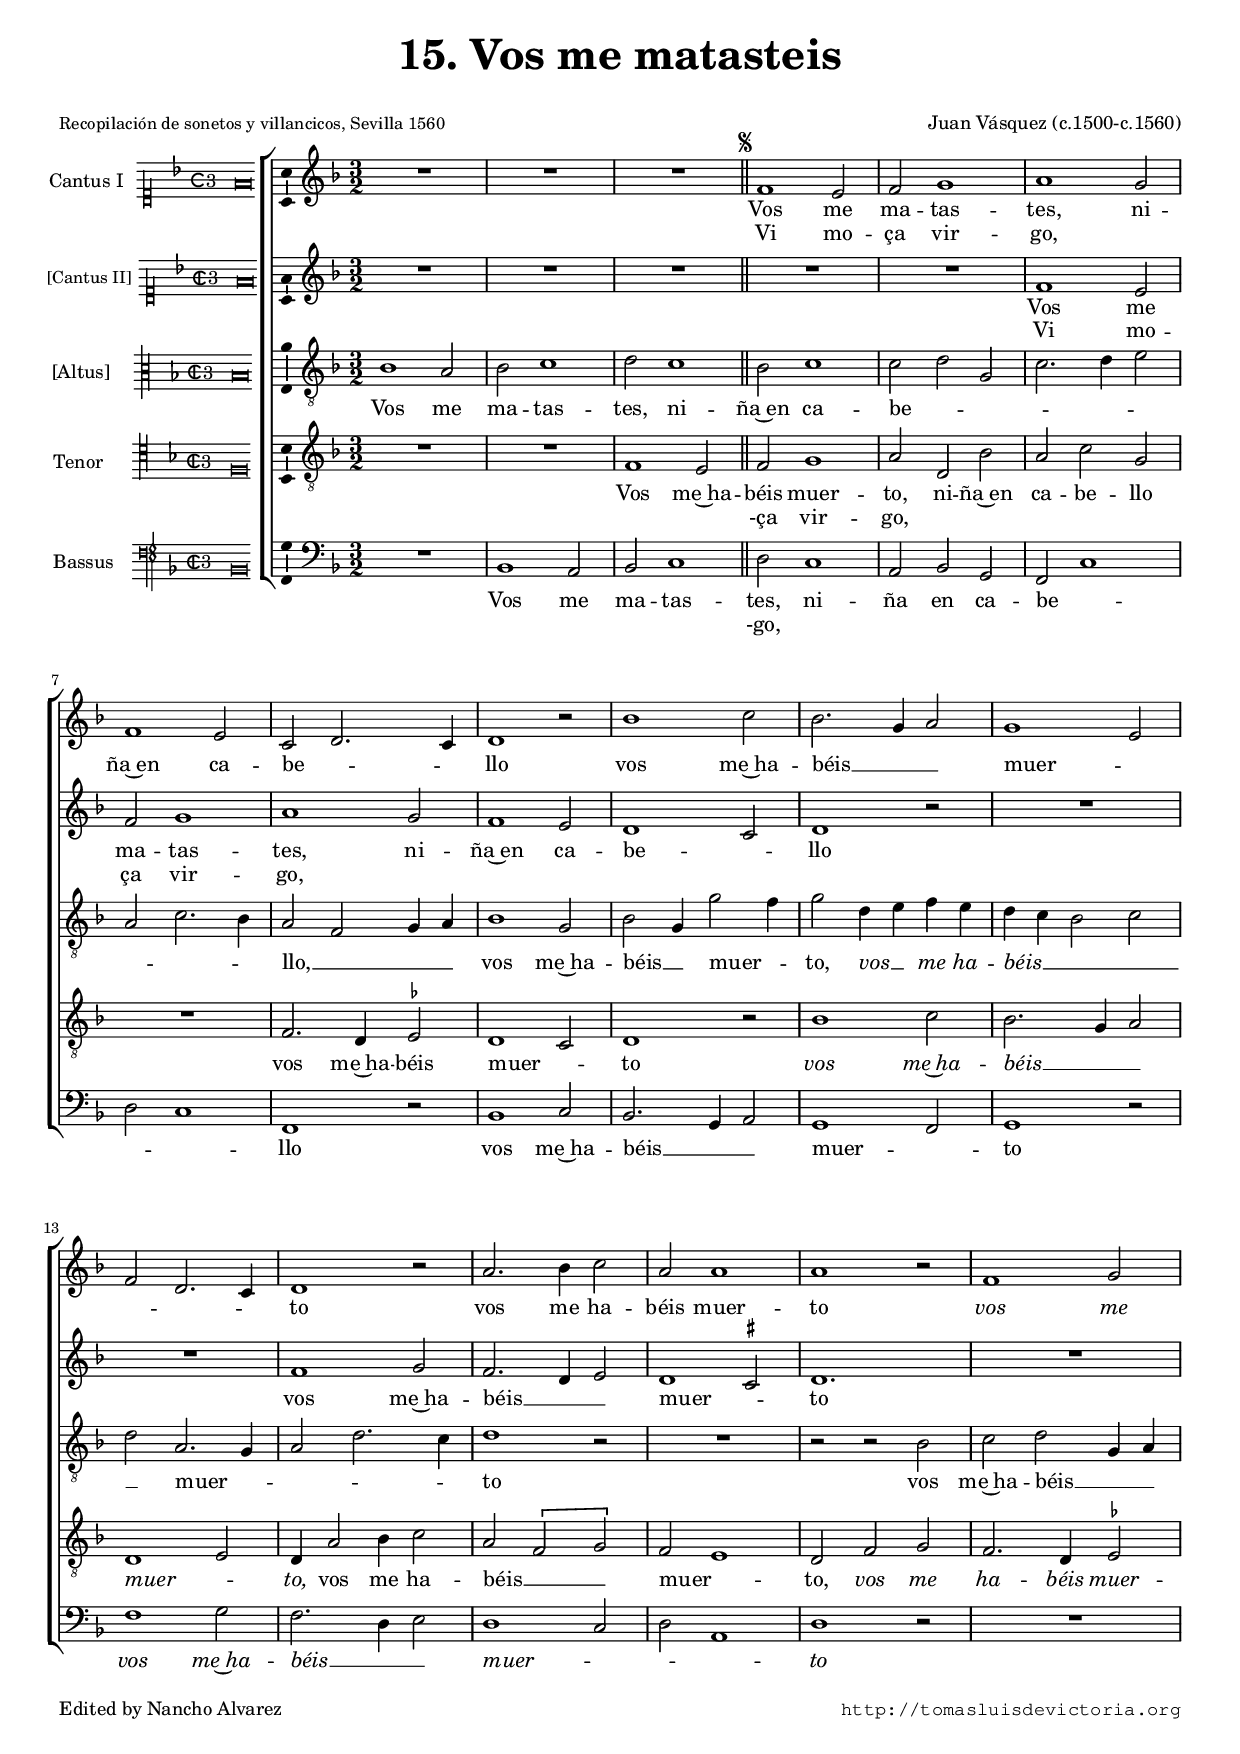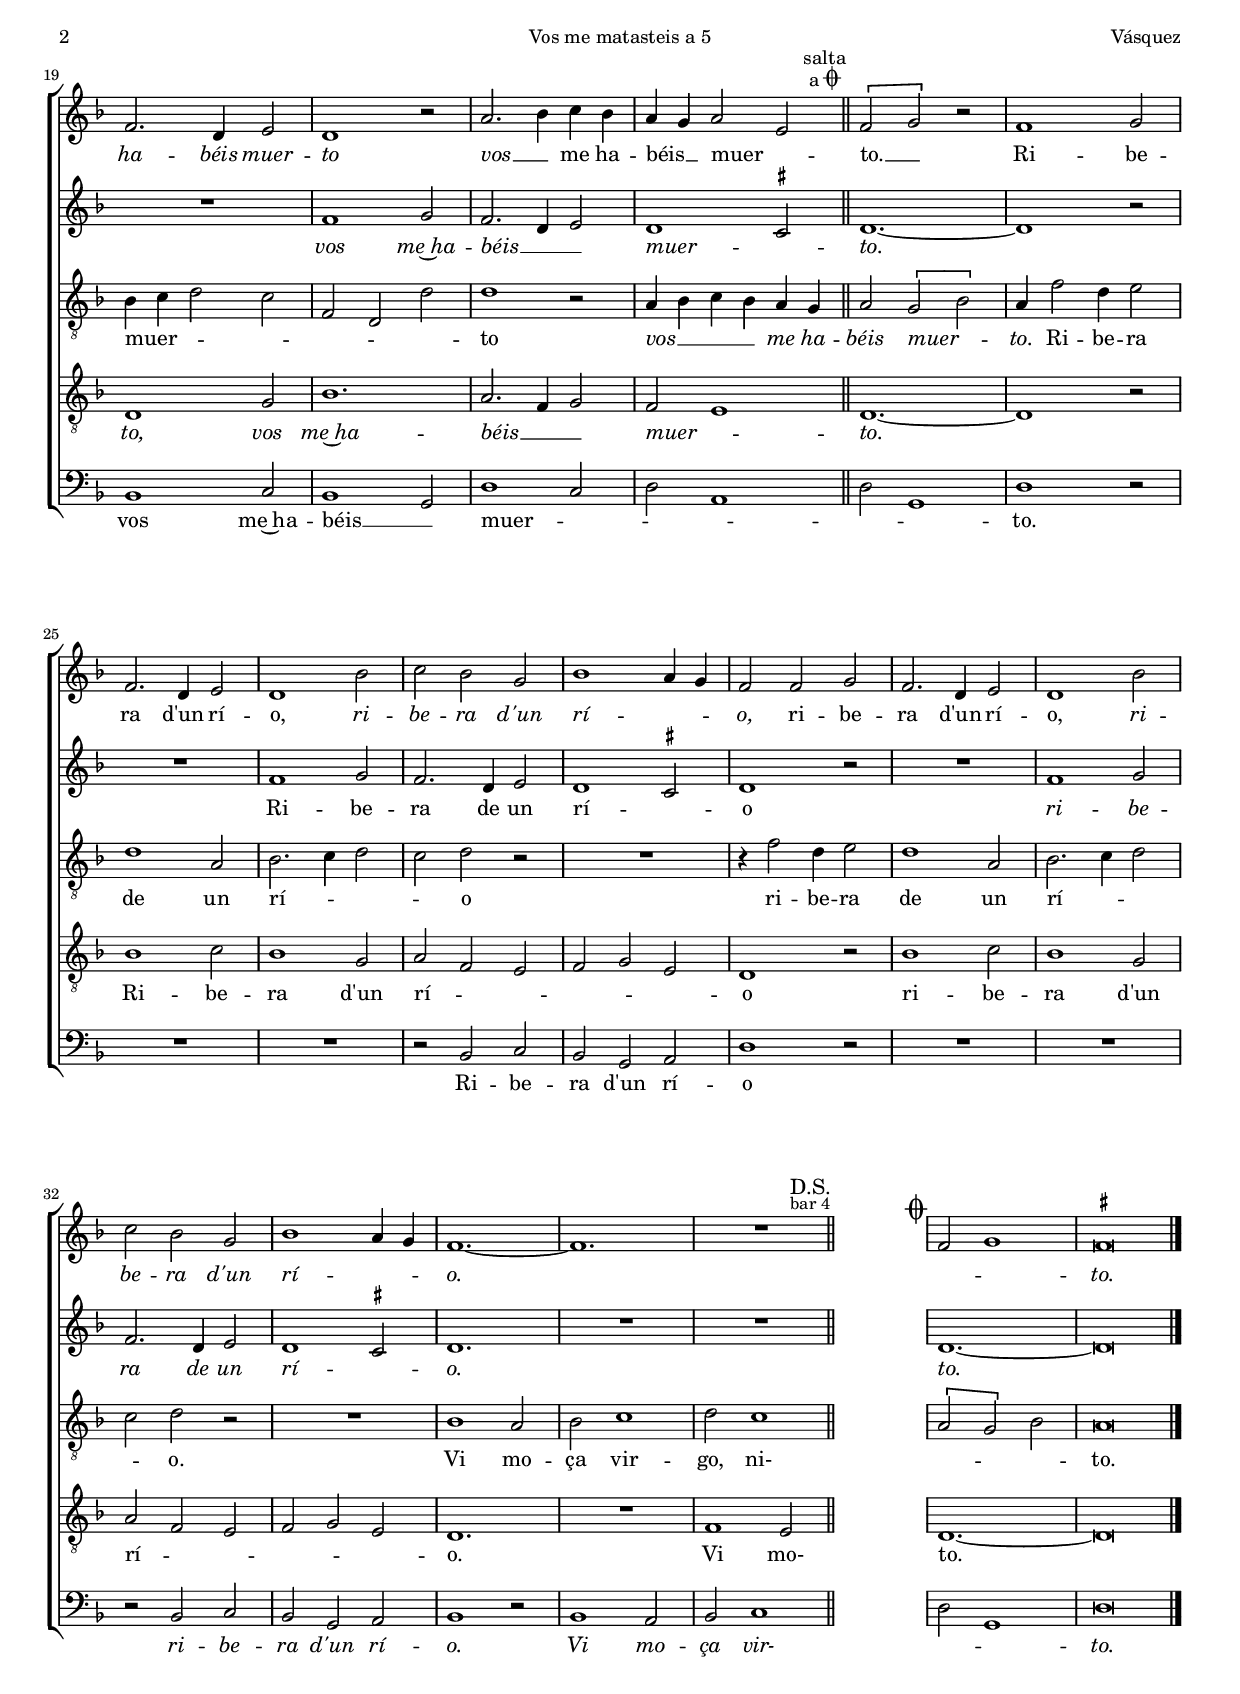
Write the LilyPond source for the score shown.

\version "2.18.0"

#(set-default-paper-size "a4")
#(set-global-staff-size 16.4)
#(ly:set-option 'point-and-click #f)
%mobile -s14.0 -i3.2

italicas=\override LyricText.font-shape = #'italic
rectas=\override LyricText.font-shape = #'upright
ss=\once \set suggestAccidentals = ##t
incipitwidth = 20
mtempo={\tempo 4 = 200}

htitle="Vos me matasteis a 5"
hcomposer="Vásquez"

\header {
	title=\markup{\fontsize #3 "15. Vos me matasteis"}
	subtitle=" "
	%subsubtitle=\markup{\null \vspace #1 }
	composer="Juan Vásquez (c.1500-c.1560)"
        pdfauthor=\composer
	%opus="(-)"
	poet=\markup{\smaller "Recopilación de sonetos y villancicos, Sevilla 1560"} 
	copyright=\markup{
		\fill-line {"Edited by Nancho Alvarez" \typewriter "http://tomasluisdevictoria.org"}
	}
%	tagline=""
}

global={\key f \major \time 3/2
        \skip 1*3/2*3
        \bar "||"
        \mark \markup{\fontsize #-4 \musicglyph #"scripts.segno" }
        \skip 1*3/2*19
        \override Score.RehearsalMark.break-visibility=#begin-of-line-invisible
        \override Score.RehearsalMark.self-alignment-X=#right
        \mark \markup{\fontsize #-2 \center-column{"salta" \line{\raise #-1 "a" \musicglyph #"scripts.coda"}}}
	\bar "||"
	\skip 1*3/2*14
	\bar "||"
	\mark \markup{\smaller \column{"D.S." \fontsize #-2 "bar 4"}}
        \stopStaff
        \skip 1*3/2 
        \startStaff
        \mark \markup{\musicglyph #"scripts.coda" }
        \skip 1*3/2*2
        \bar "|."
}


cantus=\relative c'{
	R1*3/2*2
	R1*3/2
	f1 e2
	f2 g1
	a1 g2
	f1 e2
	c d2. c4
	d1 r2
	bes'1 c2
	bes2. g4 a2
	g1 e2
	f2 d2. c4
	d1 r2
	a'2. bes4 c2
	a a1
	a r2
	f1 g2
	f2. d4 e2 % \ss ees ?
	d1 r2
	a'2. bes4 c bes
	a g a2 e
	\[f2 g\] r
	f1 g2
	f2. d4 e2 % \ss ees ?
	d1 bes'2
	c bes g
	bes1 a4 g
	f2 f g
	f2. d4 e2 % \ss ees2 ?
	d1 bes'2
	c bes g
	bes1 a4 g
	f1. ~
	f
	R1*3/2
	s1*3/2
	f2 g1
	\ss fis\breve*3/4
}

cantusdos=\relative c'{
	R1*3/2*5
	f1 e2
	f g1
	a g2
	f1 e2
	d1 c2
	d1 r2
	R1*3/2*2
	f1 g2
	f2. d4 e2 % \ss ees2 ?
	d1 \ss cis2
	d1.
	R1*3/2*2
	f1 g2
	f2. d4 e2 % \ss ees2 ?
	d1 \ss cis2
	d1. ~
	d1 r2
	R1*3/2
	f1 g2
	f2. d4 e2
	d1 \ss cis2
	d1 r2
	R1*3/2
	f1 g2
	f2. d4 e2
	d1 \ss cis2
	d1.
	R1*3/2*2
	s1*3/2
	d1. ~
	d\breve*3/4
}

altus=\relative c'{
	bes1 a2
	bes c1
	d2 c1
	bes2 c1
	c2 d g,
	c2. d4 e2
	a,2 c2. bes4
	a2 f g4 a
	bes1 g2
	bes2 g4 g'2 f4
	g2 d4 e f e
	d c bes2 c
	d a2. g4
	a2 d2. c4
	d1 r2
	R1*3/2
	r2 r2 bes
	c d g,4 a
	bes c d2 c
	f, d d'
	d1 r2
	a4 bes c bes a g
	a2 \[g bes\]
	a4 f'2 d4 e2 % \ss ees2 ?
	d1 a2
	bes2. c4 d2
	c d r
	R1*3/2
	r4 f2 d4 e2 % \ss ees2 ?
	d1 a2
	bes2. c4 d2
	c d r
	R1*3/2
	bes1 a2
	bes c1
	d2 c1
	s1*3/2
	\[a2 g\] bes
	a\breve*3/4
}

tenor=\relative c{
	R1*3/2*2
	f1 e2
	f g1
	a2 d, bes'
	a c g
	R1*3/2
	f2. d4 \ss ees2
	d1 c2
	d1 r2
	bes'1 c2
	bes2. g4 a2
	d,1 e2 % \ss ees2 ?
	d4 a'2 bes4 c2
	a \[f g\]
	f2 e1
	d2 f g
	f2. d4 \ss ees2
	d1 g2
	bes1.
	a2. f4 g2
	f e1
	d1. ~
	d1 r2
	bes'1 c2
	bes1 g2
	a f e
	f g e
	d1 r2
	bes'1 c2
	bes1 g2
	a f e
	f g e
	d1.
	R1*3/2
	f1 e2
	s1*3/2
	d1. ~
	d\breve*3/4
}

bassus=\relative c{
	R1*3/2
	bes1 a2
	bes c1
	d2 c1
	a2 bes g
	f2 c'1
	d2 c1
	f,1 r2
	bes1 c2
	bes2. g4 a2
	g1 f2
	g1 r2
	f'1 g2
	f2. d4 e2 % \ss ees2 ?
	d1 c2
	d a1
	d1 r2
	R1*3/2
	bes1 c2
	bes1 g2
	d'1 c2
	d2 a1
	d2 g,1
	d'1 r2
	R1*3/2*2
	r2 bes c
	bes g a
	d1 r2
	R1*3/2*2
	r2 bes c
	bes g a
	bes1 r2
	bes1 a2
	bes2 c1
	s1*3/2
	d2 g,1
	d'\breve*3/4
}

textocantus=\lyricmode{
Vos me ma -- tas -- tes,
ni -- ña~en ca -- be -- _ _ llo
vos me~ha -- béis __ _ _ muer -- _ _ _ _ to
vos me ha -- béis muer -- to
\italicas
vos me ha -- béis muer -- to
vos __ _
\rectas
me ha -- béis __ _ muer -- _ to. __ _
Ri -- be -- ra d'un rí -- o,
\italicas
ri -- be -- ra d'un rí -- _ _ o,
\rectas
ri -- be -- ra d'un rí -- o,
\italicas
ri -- be -- ra d'un rí -- _ _ o.
"  " -- _ to.
}

textocantusdos=\lyricmode{
Vos me ma -- tas -- tes,
ni -- ña~en ca -- be -- _ llo
vos me~ha -- béis __ _ _ muer -- _ to
\italicas
vos me~ha -- béis __ _ _ muer -- _ to.
\rectas
Ri -- be -- ra de un rí -- _ o
\italicas
ri -- be -- ra de un rí -- _ o.
to.
}

textoaltus=\lyricmode{
Vos me ma -- tas -- tes,
ni -- ña~en ca -- be -- _ _ _ _ _ _ _ _ llo, __ _ _ _ 
vos me~ha -- béis __ _ muer -- _ to,
\italicas
vos __ _ me ha -- béis __ _ _ _ _
\rectas
muer -- _ _ _ _ to
vos me~ha -- béis __ _ _ muer -- _ _ _ _ _ _ to
\italicas
vos __ _ _ _ me ha -- béis muer -- _ to.
\rectas
Ri -- be -- ra
de un rí -- _ _ _ o % d'un _ ri -- _ _ o _
ri -- be -- ra de un rí -- _ _ _ o. % d'un _ ri -- _ _ o _ 
Vi mo -- ça vir -- go, ni-
"  " -- _ _ to.
}

textotenor=\lyricmode{
Vos me~ha -- béis muer -- to,
ni -- ña~en ca -- be -- llo
vos me~ha -- béis muer -- _ to
\italicas
vos me~ha -- béis __ _ _ muer -- _ to,
\rectas
vos me ha -- béis __ _ _ muer -- _ to,
\italicas
vos me ha -- béis muer -- to,
vos me~ha -- béis __ _ _ muer -- _ to.
\rectas
Ri -- be -- ra d'un rí -- _ _ _ _ _ o
ri -- be -- ra d'un rí -- _ _ _ _ _ o.
Vi mo-
to.
}

textobassus=\lyricmode{
Vos me ma -- tas -- tes,
ni -- ña en ca -- be -- _ _ _ llo
vos me~ha -- béis __ _ _ muer -- _ to
\italicas
vos me~ha -- béis __ _ _ muer -- _ _ _ to
\rectas
vos me~ha -- béis __ _ muer -- _ _ _ _ _ to.
Ri -- be -- ra d'un rí -- o
\italicas
ri -- be -- ra d'un rí -- o.
Vi mo -- ça vir-
"  " -- _ to.
}

textocantusb=\lyricmode{
Vi mo -- ça vir -- go,
}

textocantusdosb=\lyricmode{
Vi mo -- ça vir -- go,
}

textoaltusb=\lyricmode{

}

textotenorb=\lyricmode{
_ _ -ça vir -- go,
}

textobassusb=\lyricmode{
_ _ _ _ -go,
}



incipitcantus=\markup{
	\score{
		{ 
		\set Staff.instrumentName="Cantus I  "
		\override NoteHead.style = #'neomensural
		\override Staff.TimeSignature.style = #'neomensural
		\cadenzaOn 
		\clef "petrucci-c1"
		\key f \major
		\time 4/4
                \override TextScript.extra-offset=#'(-2 . -3.35)
                s\breve^\markup{"3"} f'\breve
		} 

	\layout { line-width=\incipitwidth indent = 0 }
	}
}

incipitcantusdos=\markup{
	\score{
		{ 
		\set Staff.instrumentName=\markup{\smaller "[Cantus II] "} % Alto
		\override NoteHead.style = #'neomensural
		\override Staff.TimeSignature.style = #'neomensural
		\cadenzaOn 
		\clef "petrucci-c1"
		\key f \major
		\time 2/2
                \override TextScript.extra-offset=#'(-2 . -3.35)
                s\breve^\markup{"3"} f'\breve
		} 

	\layout { line-width=\incipitwidth indent = 0 }
	}
}

incipitaltus=\markup{
	\score{
		{ 
		\set Staff.instrumentName="[Altus]    " % Quinta parte
		\override NoteHead.style = #'neomensural 
		\override Staff.TimeSignature.style = #'neomensural
		\cadenzaOn 
		\clef "petrucci-c3"
		\key f \major
		\time 2/2
                \override TextScript.extra-offset=#'(-2 . -3.35)
                s\breve^\markup{"3"} bes\breve
		} 
	\layout { line-width=\incipitwidth indent = 0 }
	}
}

incipittenor=\markup{
	\score{
		{ 
		\set Staff.instrumentName="Tenor     "
		\override NoteHead.style = #'neomensural 
		\override Staff.TimeSignature.style = #'neomensural
		\cadenzaOn 
		\clef "petrucci-c4"
		\key f \major
		\time 2/2
                \override TextScript.extra-offset=#'(-2 . -3.35)
                s\breve^\markup{"3"} f\breve
		} 
	\layout { line-width=\incipitwidth indent=0 }
	}
}

incipitbassus=\markup{
	\score{
		{ 
		\set Staff.instrumentName="Bassus   "
		\override NoteHead.style = #'neomensural
		\override Staff.TimeSignature.style = #'neomensural
		\cadenzaOn 
		\clef "petrucci-f4"
		\key f \major
		\time 2/2
		\override TextScript.extra-offset=#'(-2 . -3.35)
                s\breve^\markup{"3"} bes,\breve
		} 
	\layout { line-width=\incipitwidth indent = 0 }
	}
}

%\layout {
%       \context {\Voice
%               \remove Ligature_bracket_engraver
%               \consists Mensural_ligature_engraver
%       }
%       line-width=\incipitwidth
%       indent = 0
%}

\score {\transpose c' c'{
\new ChoirStaff<<

	\new Staff <<\global
	\new Voice="v1" {
		\set Staff.instrumentName=\incipitcantus
		\clef "treble"
		\cantus }
	\new Lyrics \lyricsto "v1" {\textocantus }
	\new Lyrics \lyricsto "v1" {\textocantusb }
	>>
	
	\new Staff <<\global
	\new Voice="v5" {
		\set Staff.instrumentName=\incipitcantusdos
		\clef "treble"
		\cantusdos }
	\new Lyrics \lyricsto "v5" {\textocantusdos }
	\new Lyrics \lyricsto "v5" {\textocantusdosb }
	>>

	\new Staff <<\global
	\new Voice="v2" {
		\set Staff.instrumentName=\incipitaltus
		\clef "G_8"
		\altus }
	\new Lyrics \lyricsto "v2" {\textoaltus }
	%\new Lyrics \lyricsto "v2" {\textoaltusb }
	>>
	
	\new Staff <<\global
	\new Voice="v3" {
		\set Staff.instrumentName=\incipittenor
		\clef "G_8"
		\tenor }
	\new Lyrics \lyricsto "v3" {\textotenor }
	\new Lyrics \lyricsto "v3" {\textotenorb }
	>>

	\new Staff <<\global
	\new Voice="v4" {
		\set Staff.instrumentName=\incipitbassus
		\clef "bass"
		\bassus }
	\new Lyrics \lyricsto "v4" {\textobassus }
	\new Lyrics \lyricsto "v4" {\textobassusb }
	>>
	
>>

	} % transpose

\layout{ 
	\context {\Lyrics 
		\override VerticalAxisGroup.staff-affinity = #UP
		\override VerticalAxisGroup.nonstaff-relatedstaff-spacing =
			#'((basic-distance . 0) (minimum-distance . 0) (padding . .7))
		\override LyricText.font-size = #1.2
		\override LyricHyphen.minimum-distance = #0.5
	}
	\context {\Score 
		tempoHideNote = ##t
		\override BarNumber.padding = #2 
	}
	\context {\Voice 
		%melismaBusyProperties = #'()
		%autoBeaming = ##f
	}
	\context {\Staff 
                %\RemoveEmptyStaves
                %\override VerticalAxisGroup.remove-first = ##t
		\override VerticalAxisGroup.staff-staff-spacing =
			#'((basic-distance . 11) (minimum-distance . 0) (padding . 1))
		\consists Ambitus_engraver 
		\override LigatureBracket.padding = #1
	}
}

%\midi { \mtempo }

}


\paper{
	evenHeaderMarkup=\markup  \fill-line { \fromproperty #'page:page-number-string \htitle \hcomposer }
	oddHeaderMarkup= \markup  \fill-line { \on-the-fly #not-first-page \hcomposer \on-the-fly #not-first-page \htitle \on-the-fly #not-first-page \fromproperty #'page:page-number-string }
	%system-count=20
	%page-count = 8
	systems-per-page = 3
	ragged-last-bottom = ##f
	indent=3.6\cm
	system-system-spacing =
	#'((basic-distance . 22) (minimum-distance . 0) (padding . 5))
	top-system-spacing = % header
	#'((basic-distance . 10) (minimum-distance . 0) (padding . 0))
	last-bottom-spacing = % footer
	#'((basic-distance . 13) (minimum-distance . 0) (padding . 0))
	markup-system-spacing.padding = #0
}
